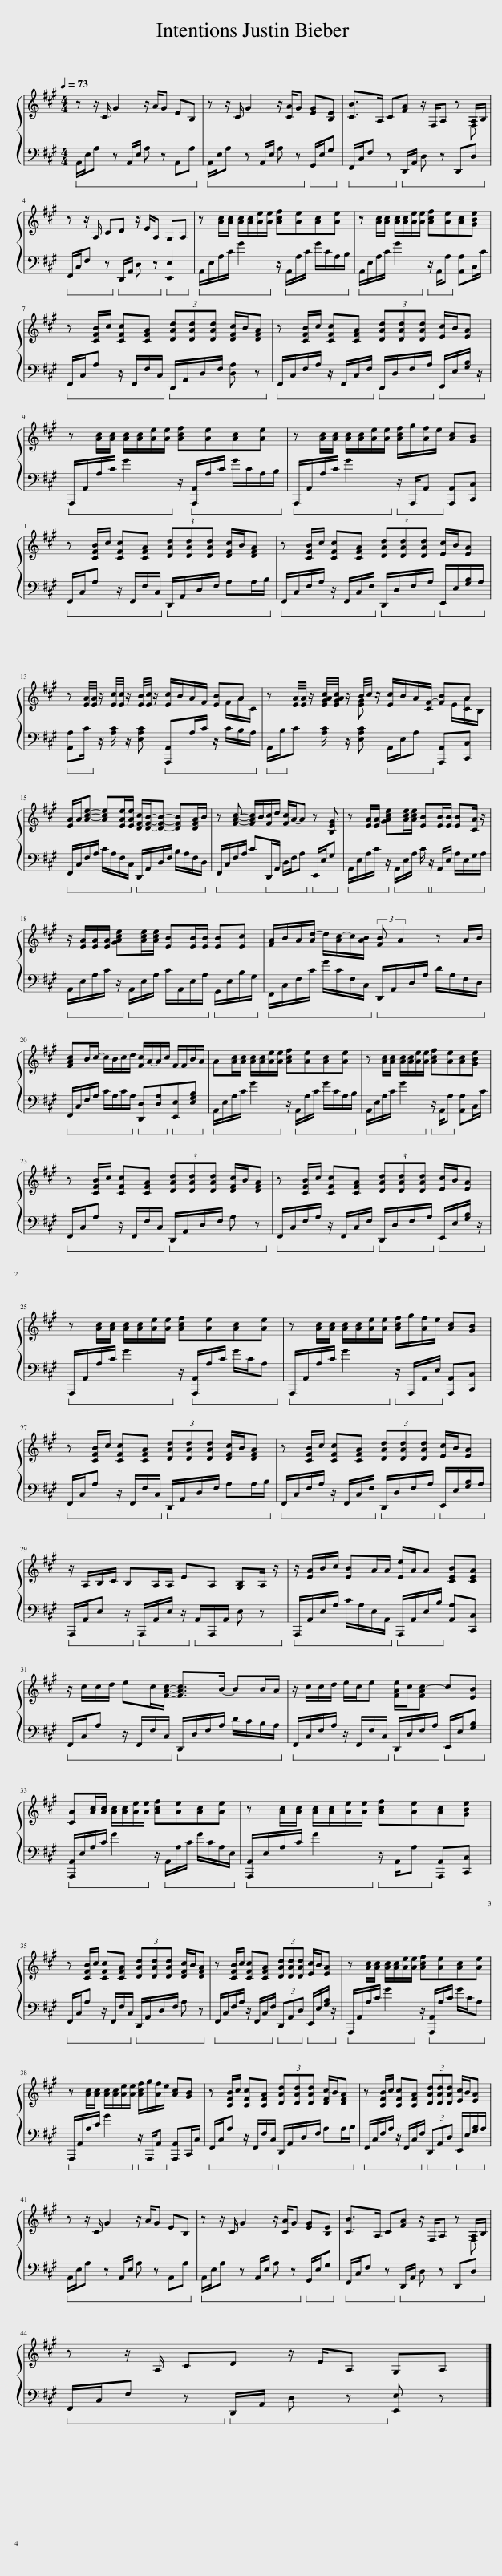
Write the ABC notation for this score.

X:1
%%score { ( 1 3 ) | 2 }
L:1/8
Q:1/4=73
M:4/4
I:linebreak $
K:A
V:1 treble
V:3 treble
V:2 bass
V:1
 z z/ C/ G2 z/ A/G EB, | z z/ C/ G2 z/ [CA]/G [EG][B,E] | [CB]>A, C[FA] z/ F,/A, z A,/B,/ |$ z z/ A,/ CD z/ E/A, G,A, | z [Ac]/[Ac]/ [Ac]/[Ac]/[Ae]/[Ae]/ [Acf][Ae][Ac][Ae] | %5
 z [Ac]/[Ac]/ [Ac]/[Ac]/[Ae]/[Ae]/ [Acf][Ae][Ac][GBe] |$ z [CFB]/c/ [CFc][CFA] (3[DAd][DAd][DAd] [DFc]/B/[DFA] | z [CFB]/c/ [CFc][CFA] (3[DAd][DAd][DAd] [Ec]/B/[EA] |$ z [Ac]/[Ac]/ [Ac]/[Ac]/[Ae]/[Ae]/ [Acf][Ae][Ac][Ae] | z [Ac]/[Ac]/ [Ac]/[Ac]/[Ae]/[Ae]/ [Acf]/g/[Af]/e/ [Ac][GB] |$ %10
 z [CFB]/c/ [CFc][CFA] (3[DAd][DAd][DAd] [DFc]/B/[DFA] | z [CFB]/c/ [CFc][CFA] (3[DAd][DAd][DAd] [Ec]/B/[EA] |$ z [EA]/4[EA]/4 z/ [Ec]/4[Ec]/4 z/ [EB]/4[Ec]/4 z/ [Ec]/B/A/F/ [EB]A | z [EA]/4[EA]/4 z/ [EGAc]/4[EGAc]/4 z/ B/4c/4 z/ [Ec]/B/A/[CF-]/ [FB]A |$ [EA]/A/[Ace]- [Ace][EAe]/[EAe]/ [DFc]/[DFB]/-[DFB]- [DFB][DFA]/B/ | %15
 z [FAc]- [FAc]/B/[Fc]/d/ [Fc]/A/-A z [B,EG] | z [EA]/[EA]/ [GAce][Ace]/[Ace]/ [EB][EB]/[EB]/ [EB][CA]/ z/ |$ z/ [EA]/[EA]/[EA]/ [GAce][Ace]/[Ace]/ [EB][EB]/[EB]/ [EB][Ec] | [FA]/B/A/[Ad-]/ d/[Ac-]/c/[AB]/ (3:2:2[FB] A2 z A/B/ |$ [FAc]B/c/- c/B/c/d/ [Fc]/A/-A/c/ F/F/B/A/ | %20
 A[Ac]/[Ac]/ [Ac]/[Ac]/[Ae]/[Ae]/ [Acf][Ae][Ac][Ae] | z [Ac]/[Ac]/ [Ac]/[Ac]/[Ae]/[Ae]/ [Acf][Ae][Ac][GBe] |$ z [CFB]/c/ [CFc][CFA] (3[DAd][DAd][DAd] [DFc]/B/[DFA] | z [CFB]/c/ [CFc][CFA] (3[DAd][DAd][DAd] [Ec]/B/[EA] |$ z [Ac]/[Ac]/ [Ac]/[Ac]/[Ae]/[Ae]/ [Acf][Ae][Ac][Ae] | %25
 z [Ac]/[Ac]/ [Ac]/[Ac]/[Ae]/[Ae]/ [Acf]/g/[Af]/e/ [Ac][GB] |$ z [CFB]/c/ [CFc][CFA] (3[DAd][DAd][DAd] [DFc]/B/[DFA] | z [CFB]/c/ [CFc][CFA] (3[DAd][DAd][DAd] [Ec]/B/[EA] |$ z/ A,/B,/C/ B,A,/A,/ EA, [G,B,]A,/ z/ | z/ [EA]/B/c/ [EB]A/A/ [Ee]/A/A [CEB][CEA] |$ %30
 z/ c/c/d/ ec/[FAc]/- [FAc]>B- BB/A/ | z/ c/c/d/ e/c/e [FAe]/c/[FAc-] c[EB] |$ [CA][Ac]/[Ac]/ [Ac]/[Ac]/[Ae]/[Ae]/ [Acf][Ae][Ac][Ae] | z [Ac]/[Ac]/ [Ac]/[Ac]/[Ae]/[Ae]/ [Acf][Ae][Ac][GBe] |$ z [CFB]/c/ [CFc][CFA] (3[DAd][DAd][DAd] [DFc]/B/[DFA] | %35
 z [CFB]/c/ [CFc][CFA] (3[DAd][DAd][DAd] [Ec]/B/[EA] | z [Ac]/[Ac]/ [Ac]/[Ac]/[Ae]/[Ae]/ [Acf][Ae][Ac][Ae] |$ z [Ac]/[Ac]/ [Ac]/[Ac]/[Ae]/[Ae]/ [Acf]/g/[Af]/e/ [Ac][GB] | z [CFB]/c/ [CFc][CFA] (3[DAd][DAd][DAd] [DFc]/B/[DFA] | z [CFB]/c/ [CFc][CFA] (3[DAd][DAd][DAd] [Ec]/B/[EA] |$ %40
 z z/ C/ G2 z/ A/G EB, | z z/ C/ G2 z/ [CA]/G [EG][B,E] | [CB]>A, C[FA] z/ F,/A, z A,/B,/ |$ z z/ A,/ CD z/ E/A, G,A, |] %44
V:2
!ped! A,,/E,/A, z A,,/E,/ A, z A,,A,!ped-up! |!ped! A,,/E,/A, z A,,/E,/ A, z!ped-up!!ped! G,,/E,/G,!ped-up! |!ped! F,,/C,/F, z!ped-up!!ped! D,,/A,,/ D, z D,,D,!ped-up! |$!ped! F,,/C,/F, z!ped-up!!ped! D,,/A,,/ D, z!ped-up!!ped! [E,,E,]2!ped-up! |!ped! A,,/E,/A,/C/ G2!ped-up! z/!ped! A,,/A,/C/ G/C/A,/B,/!ped-up! | %5
!ped! A,,/E,/A,/C/ G2!ped-up!!ped! z/ A,,/A,!ped-up! [A,,A,]C,/C/ |$!ped! F,,/C,/A, z/ F,,/F,/C,/!ped-up!!ped! D,,/A,,/D,/F,/ [D,A,] z!ped-up! |!ped! F,,/C,/F,/A,/ z/ F,,/C,/F,/!ped-up!!ped! D,,/D,/F,/A,/!ped-up!!ped! E,,/E,/[G,B,]/ z/!ped-up! |$!ped! A,,,/A,,/A,/C/ G2!ped-up! z/!ped! [A,,,A,,]/A,/C/ G/C/A,/B,/!ped-up! |!ped! A,,,/A,,/A,/C/ G2!ped-up!!ped! z/ A,,,/A,,!ped-up! [A,,,A,,][C,,C,] |$ %10
!ped! F,,/C,/A, z/ F,,/F,/C,/!ped-up!!ped! D,,/A,,/D,/F,/ A,A,/B,/!ped-up! |!ped! F,,/C,/F,/A,/ z/ F,,/C,/F,/!ped-up!!ped! D,,/D,/F,/A,/!ped-up!!ped! E,,/E,/[G,B,]/A,/!ped-up! |$!ped! [A,,A,]C/!ped-up! z/ [A,C]/ z/ [E,A,C]!ped! [A,,,A,,]A,/C/ z/ C/B,/A,/!ped-up! |!ped! A,,/B,/!ped-up!C [A,C]/ z/ [E,A,C]!ped! A,,/E,/A,!ped-up! [A,,,A,,][C,,C,] |$!ped! F,,/C,/F,/A,/ C/A,/F,/C,/!ped-up!!ped! D,,/A,,/D,/F,/ B,/A,/F,/D,/!ped-up! | %15
!ped! F,,/C,/F,/A,/ C!ped!D,,/A,,/ D,/F,/A,!ped-up!!ped! E,,/E,/G,!ped-up! |!ped! A,,/E,/A,/C/ z/!ped-up!!ped! A,,/E,/A,/ C/!ped! z/!ped-up! A,,/E,/ A,/E,/G,/A,/!ped-up! |$!ped! A,,/E,/A,/C/ z/!ped-up!!ped! A,,/E,/A,/ C/A,,/E,/A,/!ped-up!!ped! G,,/E,/B,/G,/!ped-up! |!ped! F,,/C,/F,/C/ G/C/F,/C,/!ped-up!!ped! D,,/A,,/D,/A,/ D/A,/F,/D,/!ped-up! |$!ped! F,,/C,/F,/A,/ C/A,/C/A,/!ped-up!!ped! [D,,D,][D,A,]!ped-up!!ped![E,,E,][E,G,B,]!ped-up! | %20
!ped! A,,/E,/A,/C/ G2 z/!ped-up!!ped! A,,/A,/C/ G/C/A,/B,/!ped-up! |!ped! A,,/E,/A,/C/ G2!ped-up!!ped! z/ A,,/A, [A,,A,]C,/C/!ped-up! |$!ped! F,,/C,/A, z/ F,,/F,/C,/!ped-up!!ped! D,,/A,,/D,/F,/!ped-up! A, z |!ped! F,,/C,/F,/A,/ z/ F,,/C,/F,/!ped-up!!ped! D,,/D,/F,/A,/!ped-up!!ped! E,,/E,/[G,B,]/ z/!ped-up! |$!ped! A,,,/A,,/A,/C/ G2 z/!ped-up!!ped! [A,,,A,,]/A,/C/ G/C/A,!ped-up! | %25
!ped! A,,,/A,,/A,/C/ G2!ped-up!!ped! z/ A,,,/A,,/E,/ [A,,,A,,][C,,C,]!ped-up! |$!ped! F,,/C,/A, z/ F,,/F,/C,/!ped-up!!ped! D,,/A,,/D,/F,/!ped-up! A,A,/B,/ |!ped! F,,/C,/F,/A,/ z/ F,,/C,/F,/!ped-up!!ped! D,,/D,/F,/A,/!ped-up!!ped! E,,/E,/[G,B,]/A,/!ped-up! |$!ped! A,,,/A,,/E, z/!ped-up!!ped! A,,,/A,,/E,/ z/!ped-up!!ped! A,,/A,,,/A,,/ E, z!ped-up! |!ped! A,,,/A,,/E,/A,/ C/A,/E,/A,,/!ped-up!!ped! A,,,/A,,/E,/B,/ [A,,A,][C,,C,]!ped-up! |$ %30
!ped! F,,/C,/A, z/ F,,/F,/C,/!ped-up!!ped! D,,/D,/F,/A,/!ped-up! D/C/B,/A,/ |!ped! F,,/C,/F,/A,/ z/ F,,/F,/C,/!ped-up!!ped! D,,/D,/F,/A,/!ped-up!!ped! E,,/E,/[G,B,]!ped-up! |$!ped! [A,,,A,,]/E,/A,/C/ G2 z/!ped-up!!ped! A,,/A,/C/ G/C/A,/E,/!ped-up! |!ped! [A,,,A,,]/E,/A,/C/ G2!ped-up!!ped! z/ A,,/A, [A,,,A,,][C,,C,]!ped-up! |$!ped! F,,/C,/A, z/ F,,/F,/C,/!ped-up!!ped! D,,/A,,/D,/F,/!ped-up! A, z | %35
!ped! F,,/C,/F,/A,/ z/ F,,/C,/F,/!ped-up!!ped! (3D,,A,,D,!ped-up!!ped! E,,/E,/[G,B,]/ z/!ped-up! |!ped! A,,,/A,,/A,/C/ G2 z/!ped-up!!ped! [A,,,A,,]/A,/C/ G/C/A,!ped-up! |$!ped! A,,,/A,,/A,/C/ G2!ped-up!!ped! z/ A,,,/A,, [A,,,A,,]C,,/C,/!ped-up! |!ped! F,,/C,/A, z/ F,,/F,/C,/!ped-up!!ped! D,,/A,,/D,/F,/!ped-up! A,A,/B,/ |!ped! F,,/C,/F,/A,/ z/ F,,/C,/F,/!ped-up!!ped! (3D,,A,,D,!ped-up!!ped! E,,/E,/[G,B,]/A,/!ped-up! |$ %40
!ped! A,,/E,/A, z A,,/E,/ A, z A,,A,!ped-up! |!ped! A,,/E,/A, z A,,/E,/ A, z!ped-up!!ped! G,,/E,/G,!ped-up! |!ped! F,,/C,/F, z!ped-up!!ped! D,,/A,,/ D, z D,,D,!ped-up! |$!ped! F,,/C,/F, z!ped-up!!ped! D,,/A,,/ D, z [E,,E,] z!ped-up! |] %44
V:3
 x8 | x8 | x7 F, |$ x8 | x8 | %5
 x8 |$ x8 | x8 |$ x8 | x8 |$ %10
 x8 | x8 |$ x13/2 F/A/C/ | x3 [EG] x5/2 E/[CA]/B,/ |$ x8 | %15
 x8 | x8 |$ x8 | x8 |$ x8 | %20
 x8 | x8 |$ x8 | x8 |$ x8 | %25
 x8 |$ x8 | x8 |$ x8 | x8 |$ %30
 x8 | x8 |$ x8 | x8 |$ x8 | %35
 x8 | x8 |$ x8 | x8 | x8 |$ %40
 x8 | x8 | x7 F, |$ x8 |] %44
